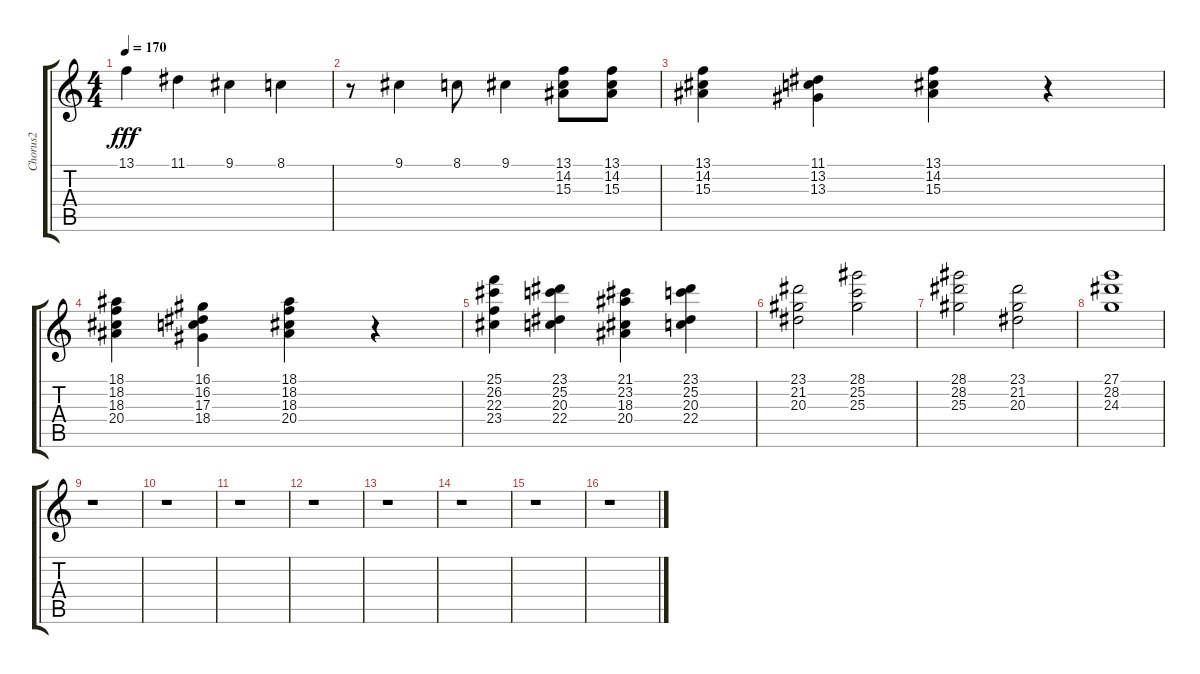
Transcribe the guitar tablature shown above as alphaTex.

\track ("Chorus2" "Chorus2") {instrument choiraahs}
\staff {score tabs}
\tuning (E4 B3 G3 D3 A2 E2) {hide}
\ts (4 4)
\tempo 170
\clef g2
\ks c
13.1.4{dy fff} 11.1.4 9.1.4 8.1.4 |
r.8 9.1.4 8.1.8 9.1.4 (13.1 14.2 15.3).8 (13.1 14.2 15.3).8 |
(13.1 14.2 15.3).4 (11.1 13.2 13.3).4 (13.1 14.2 15.3).4 r.4 |
(18.1 18.2 18.3 20.4).4 (16.1 16.2 17.3 18.4).4 (18.1 18.2 18.3 20.4).4 r.4 |
(25.1 26.2 22.3 23.4).4 (23.1 25.2 20.3 22.4).4 (21.1 23.2 18.3 20.4).4 (23.1 25.2 20.3 22.4).4 |
(23.1 21.2 20.3).2 (28.1 25.2 25.3).2 |
(28.1 28.2 25.3).2 (23.1 21.2 20.3).2 |
(27.1 28.2 24.3).1 |
r.1 |
r.1 |
r.1 |
r.1 |
r.1 |
r.1 |
r.1 |
r.1
